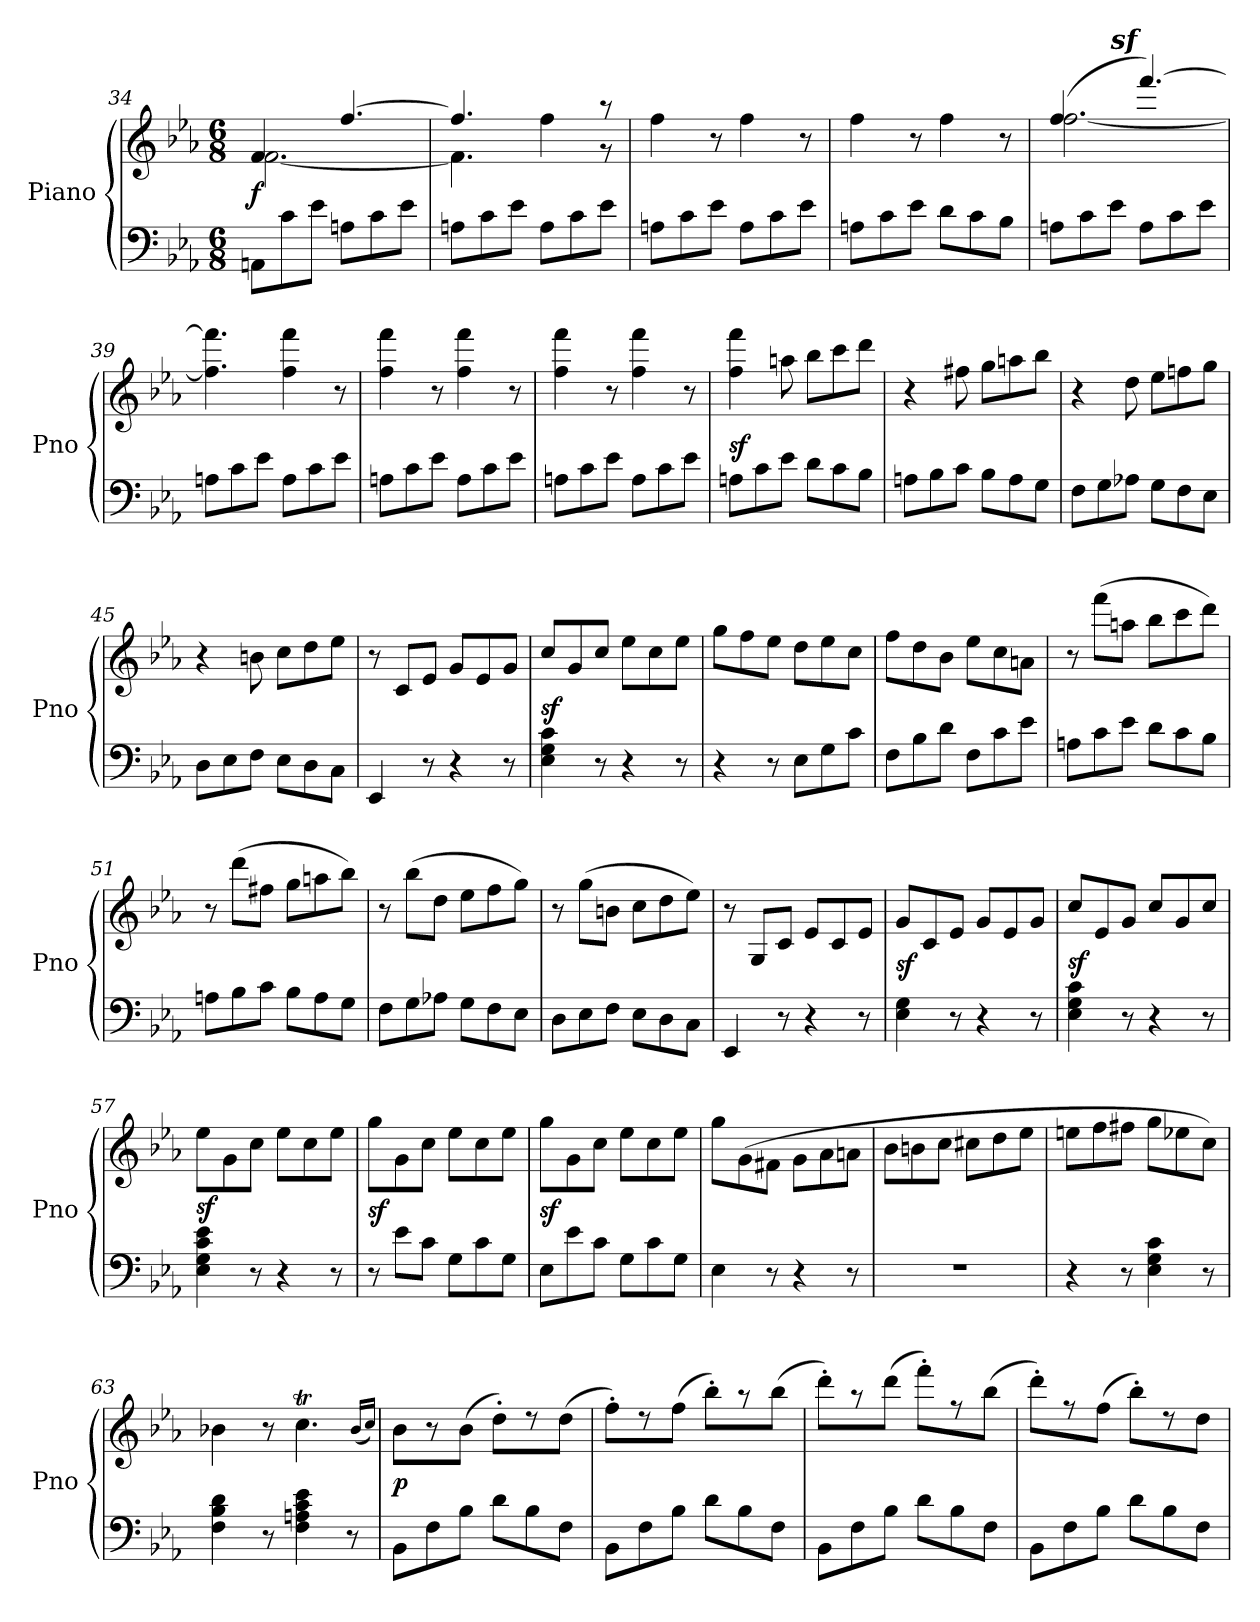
**kern	**kern	**dynam
*part1	*part1	*part1
*staff2	*staff1	*staff1/2
*I"Piano	*	*
*I'Pno	*	*
*clefF4	*clefG2	*
*k[b-e-a-]	*k[b-e-a-]	*
*E-:	*E-:	*
*M6/8	*M6/8	*
=34	=34	=34
*	*^	*
8AAnL	4.f	[2.f	f
8c	.	.	.
8e-J	.	.	.
8AnL	[4.ff	.	.
8c	.	.	.
8e-J	.	.	.
=35	=35	=35	=35
8AnL	4.ff]	4.f]	.
8c	.	.	.
8e-J	.	.	.
8AL	4ryy	4ff	.
8c	.	.	.
8e-J	8r	8r	.
*	*v	*v	*
=36	=36	=36
8AnL	4ff	.
8c	.	.
8e-J	8r	.
8AL	4ff	.
8c	.	.
8e-J	8r	.
=37	=37	=37
8AnL	4ff	.
8c	.	.
8e-J	8r	.
8dL	4ff	.
8c	.	.
8B-J	8r	.
=38	=38	=38
*	*^	*
8AnL	(4.ff	[2.ff	.
8c	.	.	.
8e-J	.	.	.
!	!LO:DY:rj	!	!
8AL	[4.fffz>)	.	.
8c	.	.	.
8e-J	.	.	.
*	*v	*v	*
=39	=39	=39
8AnL	4.ff] 4.fff]	.
8c	.	.
8e-J	.	.
8AL	4ff 4fff	.
8c	.	.
8e-J	8r	.
=40	=40	=40
8AnL	4ff 4fff	.
8c	.	.
8e-J	8r	.
8AL	4ff 4fff	.
8c	.	.
8e-J	8r	.
=41	=41	=41
8AnL	4ff 4fff	.
8c	.	.
8e-J	8r	.
8AL	4ff 4fff	.
8c	.	.
8e-J	8r	.
=42	=42	=42
8AnL	4ff 4fff	sf
8c	.	.
8e-J	8aan	.
8dL	8bb-L	.
8c	8ccc	.
8B-J	8dddJ	.
=43	=43	=43
8AnL	4r	.
8B-	.	.
8cJ	8ff#X	.
8B-L	8ggL	.
8A	8aan	.
8GJ	8bb-J	.
=44	=44	=44
8FL	4r	.
8G	.	.
8A-XJ	8dd	.
8GL	8ee-L	.
8F	8ffn	.
8E-J	8ggJ	.
=45	=45	=45
8DL	4r	.
8E-	.	.
8FJ	8bn	.
8E-L	8ccL	.
8D	8dd	.
8CJ	8ee-J	.
=46	=46	=46
4EE-	8r	.
.	8cL	.
8r	8e-J	.
4r	8gL	.
.	8e-	.
8r	8gJ	.
=47	=47	=47
4E- 4G 4c	8ccL	sf
.	8g	.
8r	8ccJ	.
4r	8ee-L	.
.	8cc	.
8r	8ee-J	.
=48	=48	=48
4r	8ggL	.
.	8ff	.
8r	8ee-J	.
8E-L	8ddL	.
8G	8ee-	.
8cJ	8ccJ	.
=49	=49	=49
8FL	8ffL	.
8B-	8dd	.
8dJ	8b-J	.
8FL	8ee-L	.
8c	8cc	.
8e-J	8anJ	.
=50	=50	=50
8AnL	8r	.
8c	(8fffL	.
8e-J	8aanJ	.
8dL	8bb-L	.
8c	8ccc	.
8B-J	8dddJ)	.
=51	=51	=51
8AnL	8r	.
8B-	(8dddL	.
8cJ	8ff#XJ	.
8B-L	8ggL	.
8A	8aan	.
8GJ	8bb-J)	.
=52	=52	=52
8FL	8r	.
8G	(8bb-L	.
8A-XJ	8ddJ	.
8GL	8ee-L	.
8F	8ff	.
8E-J	8ggJ)	.
=53	=53	=53
8DL	8r	.
8E-	(8ggL	.
8FJ	8bnJ	.
8E-L	8ccL	.
8D	8dd	.
8CJ	8ee-J)	.
=54	=54	=54
4EE-	8r	.
.	8GL	.
8r	8cJ	.
4r	8e-L	.
.	8c	.
8r	8e-J	.
=55	=55	=55
4E- 4G	8gL	sf
.	8c	.
8r	8e-J	.
4r	8gL	.
.	8e-	.
8r	8gJ	.
=56	=56	=56
4E- 4G 4c	8ccL	sf
.	8e-	.
8r	8gJ	.
4r	8ccL	.
.	8g	.
8r	8ccJ	.
=57	=57	=57
4E- 4G 4c 4e-	8ee-L	sf
.	8g	.
8r	8ccJ	.
4r	8ee-L	.
.	8cc	.
8r	8ee-J	.
=58	=58	=58
8r	8ggL	sf
8e-L	8g	.
8cJ	8ccJ	.
8GL	8ee-L	.
8c	8cc	.
8GJ	8ee-J	.
=59	=59	=59
8E-L	8ggL	sf
8e-	8g	.
8cJ	8ccJ	.
8GL	8ee-L	.
8c	8cc	.
8GJ	8ee-J	.
=60	=60	=60
4E-	8ggL	.
.	(8g	.
8r	8f#XJ	.
4r	8g\L	.
.	8a-\	.
8r	8an\J	.
=61	=61	=61
2.r	8b-L	.
.	8bn	.
.	8ccJ	.
.	8cc#XL	.
.	8dd	.
.	8ee-J	.
=62	=62	=62
4r	8eenL	.
.	8ff	.
8r	8ff#XJ	.
4E- 4G 4c	8ggL	.
.	8ee-X	.
8r	8ccJ)	.
=63	=63	=63
4F 4B- 4d	4b-X	.
8r	8r	.
4F 4An 4c 4e-	4.ccT	.
8r	.	.
.	(16qb-LL	.
.	16qccJJ)	.
=64	=64	=64
8BB-L	8b-L	p
8F	8r	.
8B-J	(8b-J	.
8dL	8dd'L)	.
8B-	8rdd	.
8FJ	(8ddJ	.
=65	=65	=65
8BB-L	8ff'L)	.
8F	8rdd	.
8B-J	(8ffJ	.
8dL	8bb-'L)	.
8B-	8r	.
8FJ	(8bb-J	.
=66	=66	=66
8BB-L	8ddd'L)	.
8F	8raa	.
8B-J	(8dddJ	.
8dL	8fff'L)	.
8B-	8rff	.
8FJ	(8bb-J	.
=67	=67	=67
8BB-L	8ddd'L)	.
8F	8rff	.
8B-J	(8ffJ	.
8dL	8bb-'L)	.
8B-	8rdd	.
8FJ	8ddJ	.
=	=	=
*-	*-	*-
